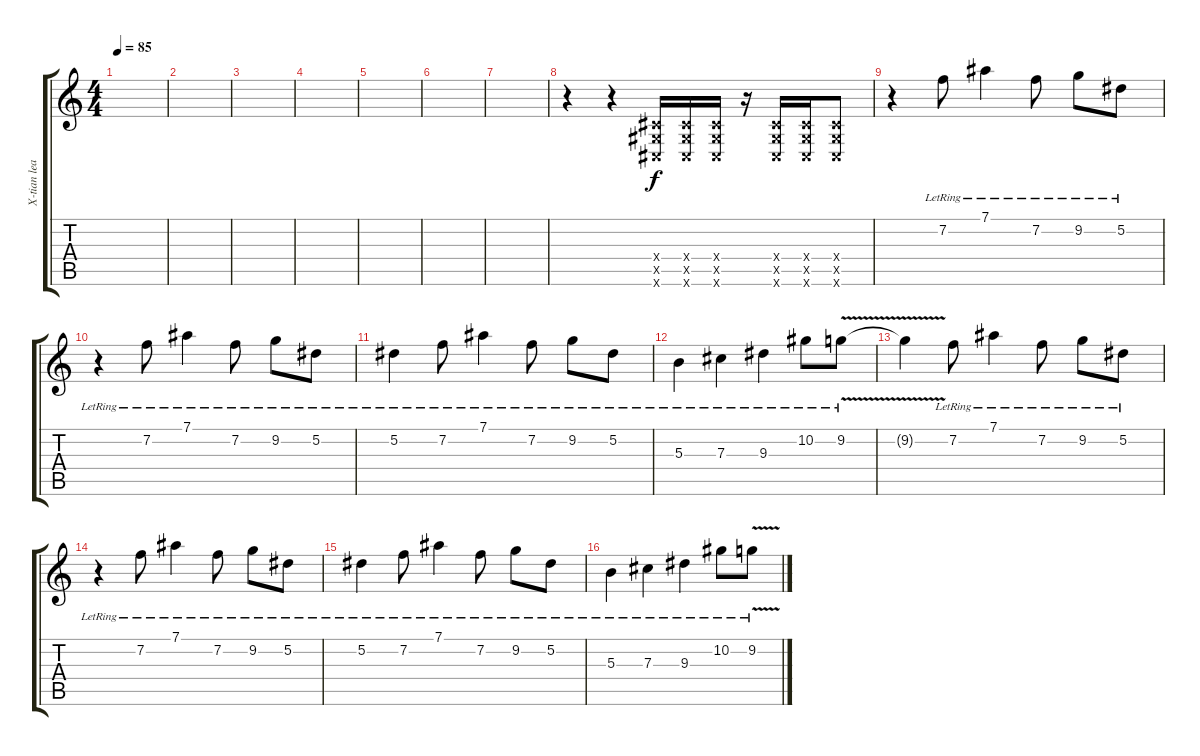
\track ("X-tian lead" "X-tian lea") {instrument overdrivenguitar}
\staff {score tabs}
\tuning (Eb4 Bb3 Gb3 Db3 Ab2 Db2) {hide}
\ts (4 4)
\tempo 85
\clef g2
\ks c
|
|
|
|
|
|
|
r.4 r.4 (0.4{x} 0.5{x} 0.6{x}).16{dy f volume 14 instrument overdrivenguitar} (0.4{x} 0.5{x} 0.6{x}).16 (0.4{x} 0.5{x} 0.6{x}).16 r.16 (0.4{x} 0.5{x} 0.6{x}).16 (0.4{x} 0.5{x} 0.6{x}).16 (0.4{x} 0.5{x} 0.6{x}).8 |
r.4{volume 15 instrument electricguitarclean} 7.2{lr}.8 7.1{lr}.4 7.2{lr}.8 9.2{lr}.8 5.2{lr}.8 |
r.4 7.2{lr}.8 7.1{lr}.4 7.2{lr}.8 9.2{lr}.8 5.2{lr}.8 |
5.2{lr}.4 7.2{lr}.8 7.1{lr}.4 7.2{lr}.8 9.2{lr}.8 5.2{lr}.8 |
5.3{lr}.4 7.3{lr}.4 9.3{lr}.4 10.2{lr}.8 9.2{v lr}.8 |
9.2{t}.4 7.2{lr}.8 7.1{lr}.4 7.2{lr}.8 9.2{lr}.8 5.2{lr}.8 |
r.4 7.2{lr}.8 7.1{lr}.4 7.2{lr}.8 9.2{lr}.8 5.2{lr}.8 |
5.2{lr}.4 7.2{lr}.8 7.1{lr}.4 7.2{lr}.8 9.2{lr}.8 5.2{lr}.8 |
5.3{lr}.4 7.3{lr}.4 9.3{lr}.4 10.2{lr}.8 9.2{v lr}.8
